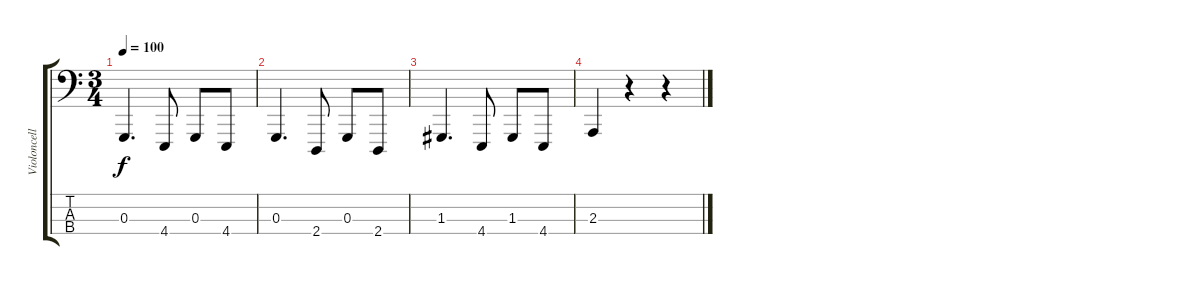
\track ("Violoncello" "Violoncell") {instrument cello}
\staff {score tabs}
\tuning (A2 D2 G1 C1) {hide}
\ts (3 4)
\tempo 100
\clef f4
\ks c
0.3.4{d dy f} 4.4.8 0.3.8 4.4.8 |
0.3.4{d} 2.4.8 0.3.8 2.4.8 |
1.3.4{d} 4.4.8 1.3.8 4.4.8 |
2.3.4 r.4 r.4
